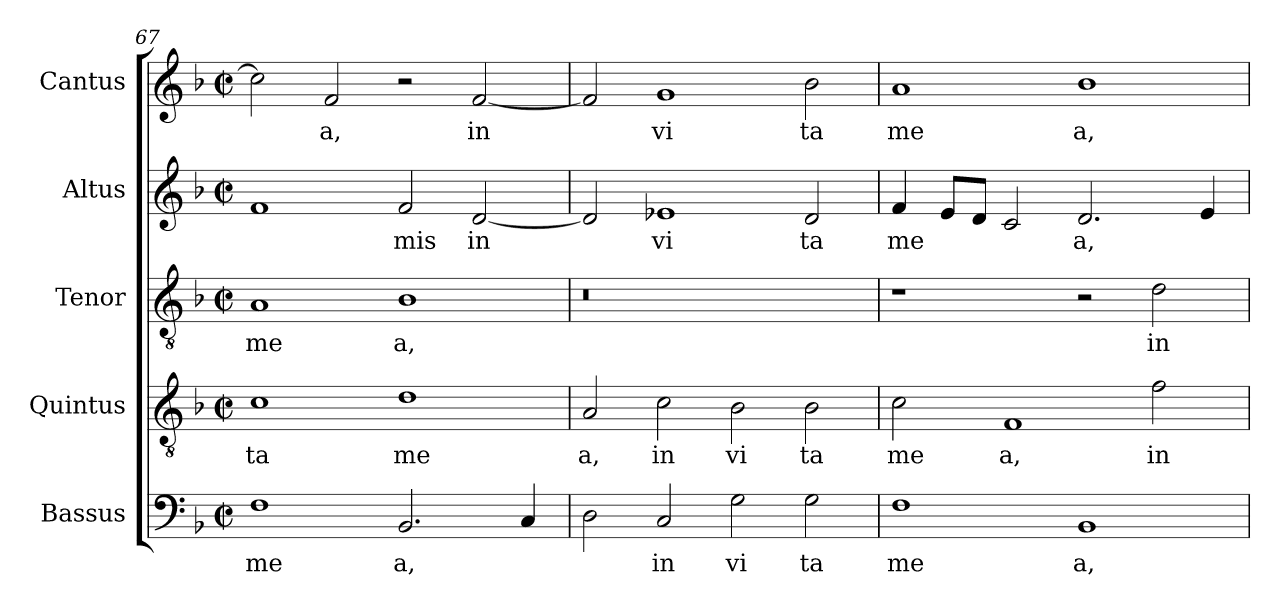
**kern	**text	**kern	**text	**kern	**text	**kern	**text	**kern	**text
*part5	*part5	*part4	*part4	*part3	*part3	*part2	*part2	*part1	*part1
*staff5	*staff5	*staff4	*staff4	*staff3	*staff3	*staff2	*staff2	*staff1	*staff1
*I"Bassus	*	*I"Quintus	*	*I"Tenor	*	*I"Altus	*	*I"Cantus	*
*clefF4	*	*clefGv2	*	*clefGv2	*	*clefG2	*	*clefG2	*
*k[b-]	*	*k[b-]	*	*k[b-]	*	*k[b-]	*	*k[b-]	*
*F:	*	*F:	*	*F:	*	*F:	*	*F:	*
*M2/2	*	*M2/2	*	*M2/2	*	*M2/2	*	*M2/2	*
*met(c|)	*	*met(c|)	*	*met(c|)	*	*met(c|)	*	*met(c|)	*
=67	=67	=67	=67	=67	=67	=67	=67	=67	=67
!	!LO:LY:b:cj	!	!LO:LY:b:cj	!	!LO:LY:b:cj	!	!	!	!
1F	me	1c	ta	1A	me	1f	.	2cc\]	.
!	!	!	!	!	!	!	!	!	!LO:LY:b:cj
.	.	.	.	.	.	.	.	2f/	a,
!	!LO:LY:b:cj	!	!LO:LY:b:cj	!	!LO:LY:b:cj	!	!LO:LY:b:cj	!	!
2.BB-/	a,	1d	me	1B-	a,	2f/	mis	2r	.
!	!	!	!	!	!	!	!LO:LY:b:cj	!	!LO:LY:b:cj
.	.	.	.	.	.	[<2d/	in	[<2f/	in
4C/	.	.	.	.	.	.	.	.	.
=68	=68	=68	=68	=68	=68	=68	=68	=68	=68
!	!	!	!LO:LY:b:cj	!	!	!	!	!	!
2D\	.	2A/	a,	0r	.	2d/]	.	2f/]	.
!	!LO:LY:b:cj	!	!LO:LY:b:cj	!	!	!	!LO:LY:b:cj	!	!LO:LY:b:cj
2C/	in	2c\	in	.	.	1e-X	vi	1g	vi
!	!LO:LY:b:cj	!	!LO:LY:b:cj	!	!	!	!	!	!
2G\	vi	2B-\	vi	.	.	.	.	.	.
!	!LO:LY:b:cj	!	!LO:LY:b:cj	!	!	!	!LO:LY:b:cj	!	!LO:LY:b:cj
2G\	ta	2B-\	ta	.	.	2d/	ta	2b-\	ta
!!LO:LB:g=z
=69	=69	=69	=69	=69	=69	=69	=69	=69	=69
!	!LO:LY:b:cj	!	!LO:LY:b:cj	!	!	!	!LO:LY:b	!	!LO:LY:b:cj
1F	me	2c\	me	1r	.	4f/	me	1a	me
.	.	.	.	.	.	8e/L	.	.	.
.	.	.	.	.	.	8d/J	.	.	.
!	!	!	!LO:LY:b:cj	!	!	!	!	!	!
.	.	1F	a,	.	.	2c/	.	.	.
!	!LO:LY:b:cj	!	!	!	!	!	!LO:LY:b:cj	!	!LO:LY:b:cj
1BB-	a,	.	.	2r	.	2.d/	a,	1b-	a,
!	!	!	!LO:LY:b:cj	!	!LO:LY:b:cj	!	!	!	!
.	.	2f\	in	2d\	in	.	.	.	.
.	.	.	.	.	.	4e/	.	.	.
=	=	=	=	=	=	=	=	=	=
*-	*-	*-	*-	*-	*-	*-	*-	*-	*-
